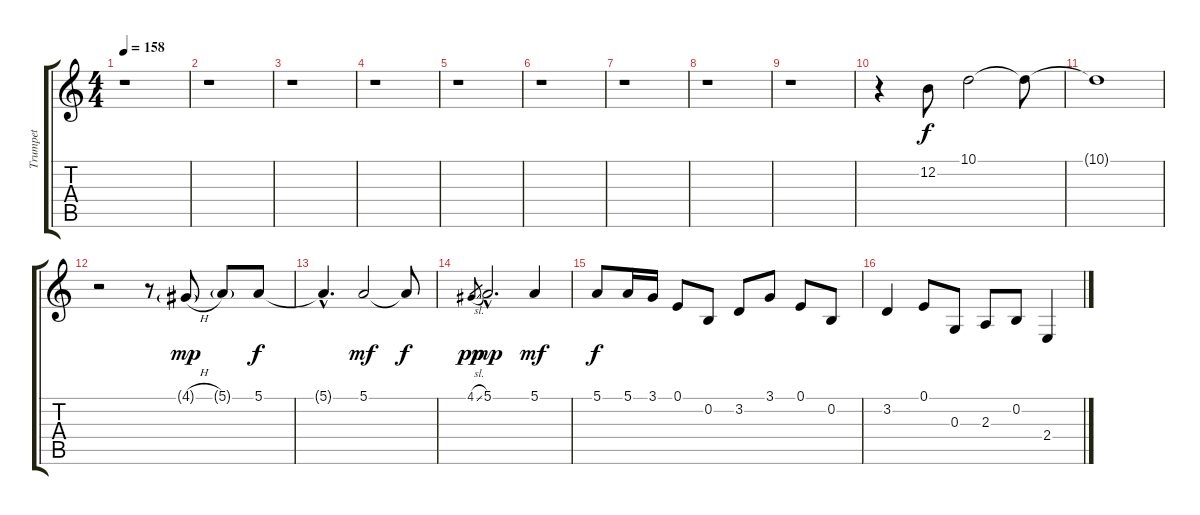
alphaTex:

\track ("Trumpet" "Trumpet") {instrument trumpet}
\staff {score tabs}
\tuning (E4 B3 G3 D3 A2 E2) {hide}
\ts (4 4)
\tempo 158
\clef g2
\ks c
r.1{dy f} |
r.1 |
r.1 |
r.1 |
r.1 |
r.1 |
r.1 |
r.1 |
r.1 |
r.4 12.2.8 10.1.2 10.1{t}.8 |
10.1{t}.1 |
r.2 r.8 4.1{h g}.8{dy mp} 5.1{g}.8 5.1.8{dy f} |
5.1{hac t}.4{d} 5.1.2{dy mf} 5.1{t}.8{dy f} |
4.1{sl}.8{gr dy pp} 5.1{hac}.2{d dy mp} 5.1.4{dy mf} |
5.1.8{dy f} 5.1.16 3.1.16 0.1.8 0.2.8 3.2.8 3.1.8 0.1.8 0.2.8 |
3.2.4 0.1.8 0.3.8 2.3.8 0.2.8 2.4.4
